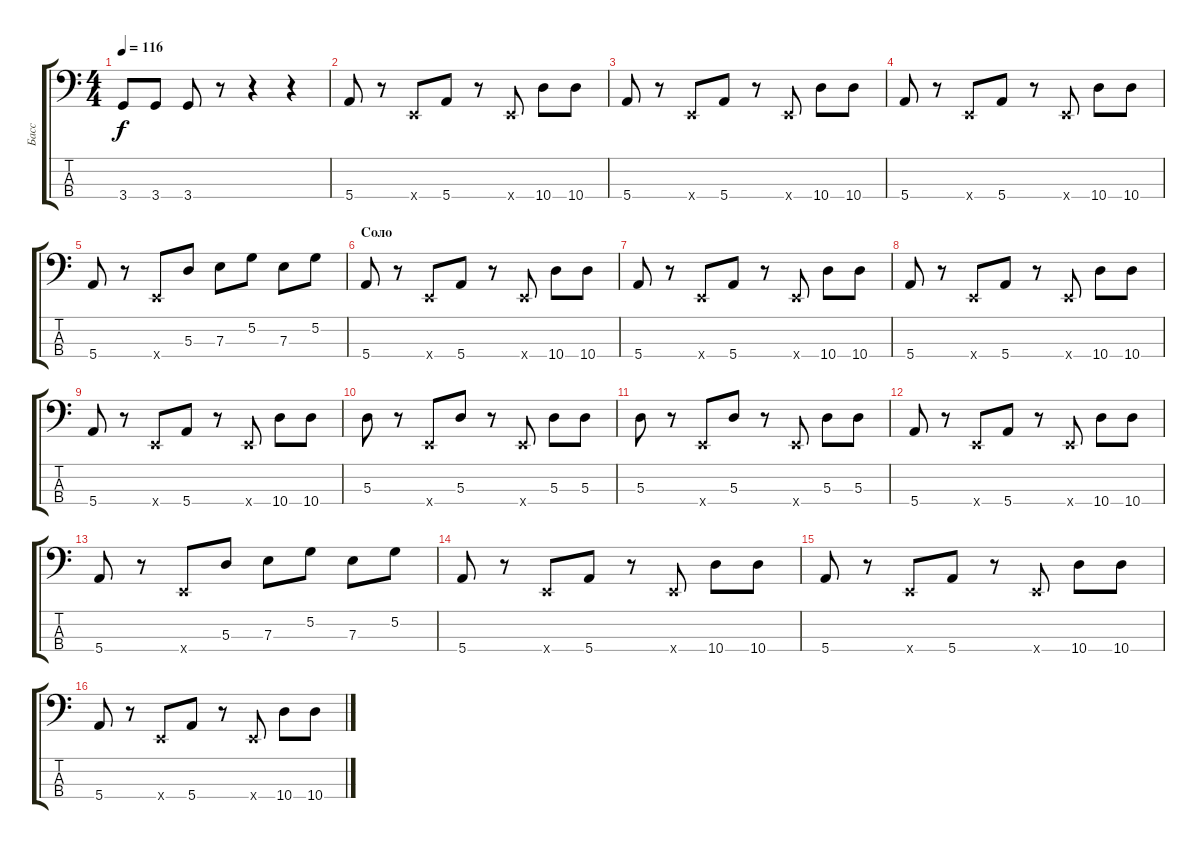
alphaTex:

\track ("Басс" "Басс") {instrument electricbasspick}
\staff {score tabs}
\tuning (G2 D2 A1 E1) {hide}
\ts (4 4)
\tempo 116
\clef f4
\ks c
3.4.8{dy f} 3.4.8 3.4.8 r.8 r.4 r.4 |
5.4.8 r.8 0.4{x}.8 5.4.8 r.8 0.4{x}.8 10.4.8 10.4.8 |
5.4.8 r.8 0.4{x}.8 5.4.8 r.8 0.4{x}.8 10.4.8 10.4.8 |
5.4.8 r.8 0.4{x}.8 5.4.8 r.8 0.4{x}.8 10.4.8 10.4.8 |
5.4.8 r.8 0.4{x}.8 5.3.8 7.3.8 5.2.8 7.3.8 5.2.8 |
\section ("" "Соло")
5.4.8 r.8 0.4{x}.8 5.4.8 r.8 0.4{x}.8 10.4.8 10.4.8 |
5.4.8 r.8 0.4{x}.8 5.4.8 r.8 0.4{x}.8 10.4.8 10.4.8 |
5.4.8 r.8 0.4{x}.8 5.4.8 r.8 0.4{x}.8 10.4.8 10.4.8 |
5.4.8 r.8 0.4{x}.8 5.4.8 r.8 0.4{x}.8 10.4.8 10.4.8 |
5.3.8 r.8 0.4{x}.8 5.3.8 r.8 0.4{x}.8 5.3.8 5.3.8 |
5.3.8 r.8 0.4{x}.8 5.3.8 r.8 0.4{x}.8 5.3.8 5.3.8 |
5.4.8 r.8 0.4{x}.8 5.4.8 r.8 0.4{x}.8 10.4.8 10.4.8 |
5.4.8 r.8 0.4{x}.8 5.3.8 7.3.8 5.2.8 7.3.8 5.2.8 |
5.4.8 r.8 0.4{x}.8 5.4.8 r.8 0.4{x}.8 10.4.8 10.4.8 |
5.4.8 r.8 0.4{x}.8 5.4.8 r.8 0.4{x}.8 10.4.8 10.4.8 |
5.4.8 r.8 0.4{x}.8 5.4.8 r.8 0.4{x}.8 10.4.8 10.4.8
